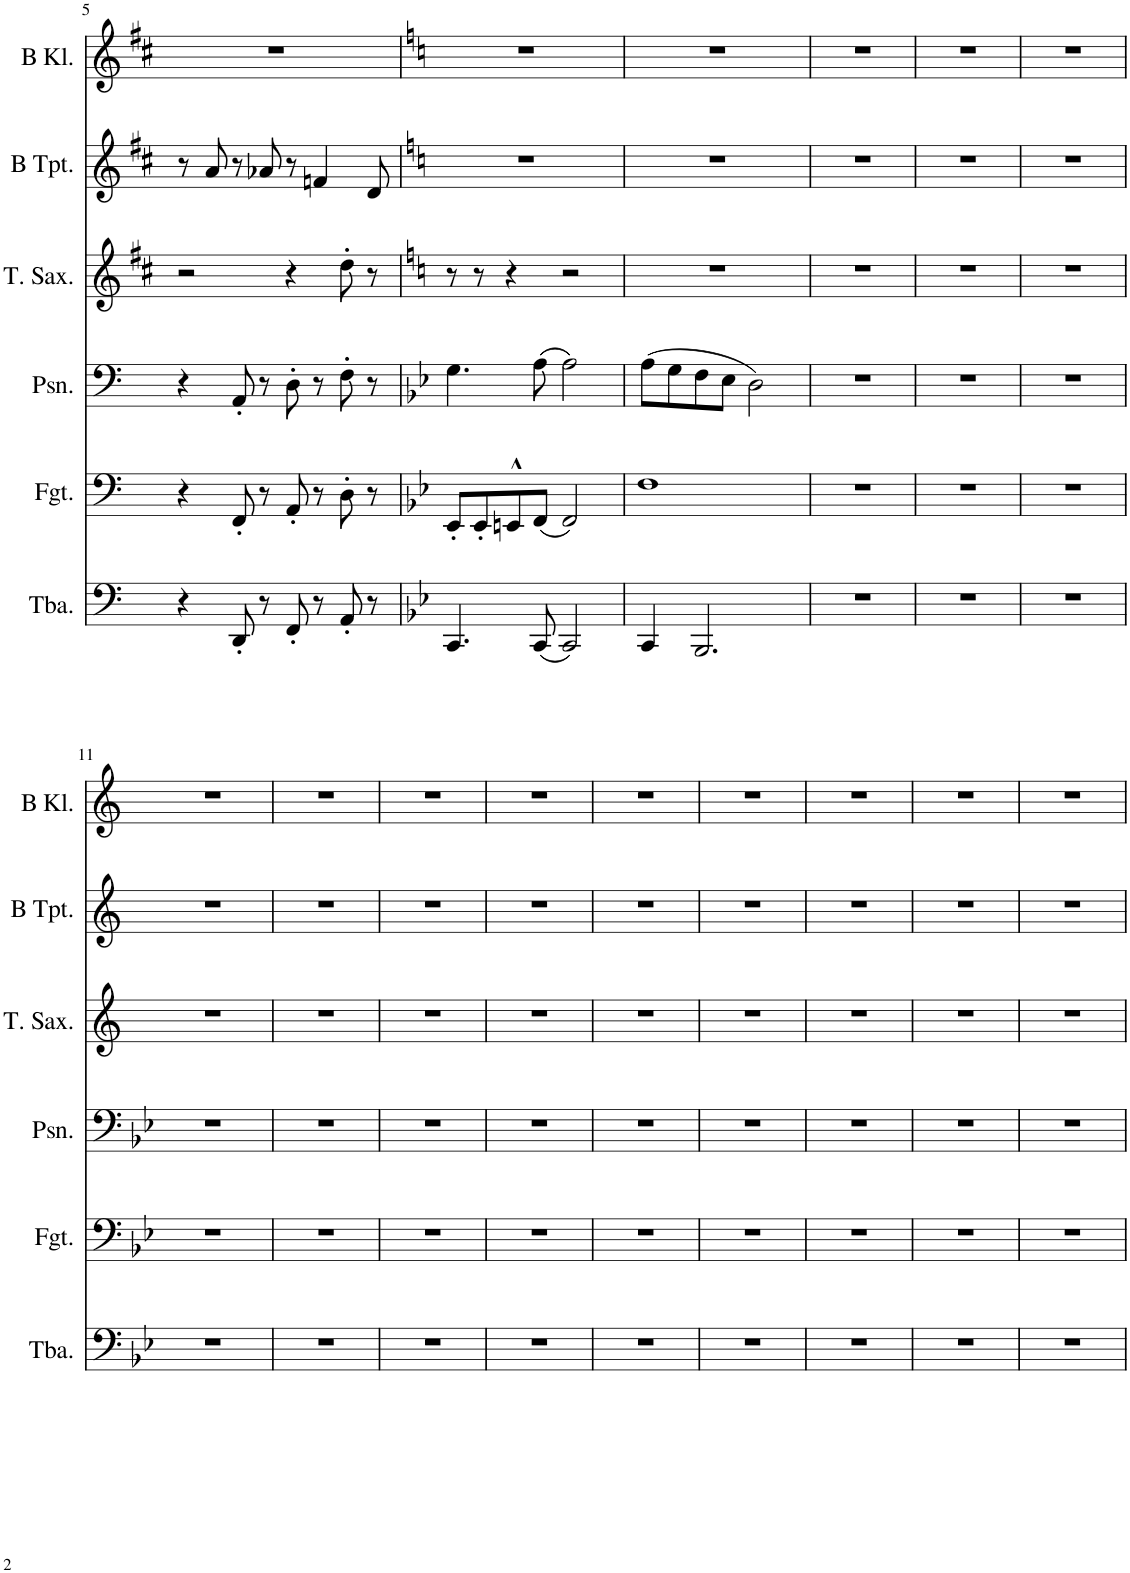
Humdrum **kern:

**kern	**kern	**kern	**kern	**kern	**kern
*part6	*part5	*part4	*part3	*part2	*part1
*staff6	*staff5	*staff4	*staff3	*staff2	*staff1
*I"Tuba	*I"Fagott	*I"Posaune	*I"Tenor Saxophon	*I"B Trompete	*I"B Klarinette
*I'Tba.	*I'Fgt.	*I'Psn.	*I'T. Sax.	*I'B Tpt.	*I'B Kl.
!!LO:PB:g=z
*clefF4	*clefF4	*clefF4	*clefG2	*clefG2	*clefG2
*	*	*	*Trd8c14	*Trd1c2	*Trd1c2
*k[]	*k[]	*k[]	*k[f#c#]	*k[f#c#]	*k[f#c#]
*M4/4	*M4/4	*M4/4	*M4/4	*M4/4	*M4/4
=5	=5	=5	=5	=5	=5
4r	4r	4r	2r	8r	1r
.	.	.	.	8a/	.
8DD'/	8FF'/	8AA'/	.	8r	.
8r	8r	8r	.	8a-X/	.
8FF'/	8AA'/	8D'\	4r	8r	.
8r	8r	8r	.	4fn/	.
8AA'/	8D'\	8F'\	8dd'\	.	.
8r	8r	8r	8r	8d/	.
=6	=6	=6	=6	=6	=6
*k[b-e-]	*k[b-e-]	*k[b-e-]	*k[]	*k[]	*k[]
4.CC/	8EE-'/L	4.G\	8r	1r	1r
.	8EE-'/	.	8r	.	.
.	8EEn^^/	.	4r	.	.
(8CC/	(8FF/J	(8A\	.	.	.
2CC/)	2FF/)	2A\)	2r	.	.
=7	=7	=7	=7	=7	=7
4CC/	1F	(8A\L	1r	1r	1r
.	.	8G\	.	.	.
2.BBB-/	.	8F\	.	.	.
.	.	8E-\J	.	.	.
.	.	2D\)	.	.	.
=8	=8	=8	=8	=8	=8
1r	1r	1r	1r	1r	1r
=9	=9	=9	=9	=9	=9
1r	1r	1r	1r	1r	1r
=10	=10	=10	=10	=10	=10
1r	1r	1r	1r	1r	1r
!!LO:LB:g=z
=11	=11	=11	=11	=11	=11
1r	1r	1r	1r	1r	1r
=12	=12	=12	=12	=12	=12
1r	1r	1r	1r	1r	1r
=13	=13	=13	=13	=13	=13
1r	1r	1r	1r	1r	1r
=14	=14	=14	=14	=14	=14
1r	1r	1r	1r	1r	1r
=15	=15	=15	=15	=15	=15
1r	1r	1r	1r	1r	1r
=16	=16	=16	=16	=16	=16
1r	1r	1r	1r	1r	1r
=17	=17	=17	=17	=17	=17
1r	1r	1r	1r	1r	1r
=18	=18	=18	=18	=18	=18
1r	1r	1r	1r	1r	1r
=19	=19	=19	=19	=19	=19
1r	1r	1r	1r	1r	1r
=	=	=	=	=	=
*-	*-	*-	*-	*-	*-
